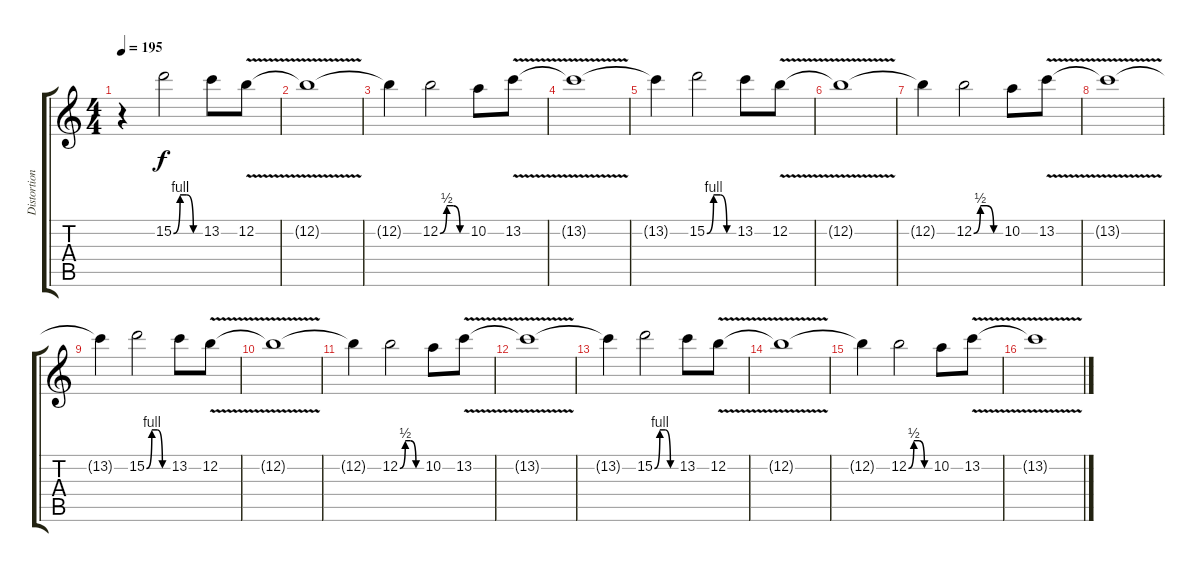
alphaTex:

\track ("Distortion guitar V" "Distortion") {instrument distortionguitar}
\staff {score tabs}
\tuning (E4 B3 G3 D3 A2 E2) {hide}
\ts (4 4)
\tempo 195
\clef g2
\ks c
r.4{dy f} 15.2{be (custom 0 0 15 4 30 4 45 0 60 0)}.2 13.2.8 12.2{v}.8 |
12.2{t}.1 |
12.2{t}.4 12.2{be (custom 0 0 15 2 30 2 45 0 60 0)}.2 10.2.8 13.2{v}.8 |
13.2{t}.1 |
13.2{t}.4 15.2{be (custom 0 0 15 4 30 4 45 0 60 0)}.2 13.2.8 12.2{v}.8 |
12.2{t}.1 |
12.2{t}.4 12.2{be (custom 0 0 15 2 30 2 45 0 60 0)}.2 10.2.8 13.2{v}.8 |
13.2{t}.1 |
13.2{t}.4 15.2{be (custom 0 0 15 4 30 4 45 0 60 0)}.2 13.2.8 12.2{v}.8 |
12.2{t}.1 |
12.2{t}.4 12.2{be (custom 0 0 15 2 30 2 45 0 60 0)}.2 10.2.8 13.2{v}.8 |
13.2{t}.1 |
13.2{t}.4 15.2{be (custom 0 0 15 4 30 4 45 0 60 0)}.2 13.2.8 12.2{v}.8 |
12.2{t}.1 |
12.2{t}.4 12.2{be (custom 0 0 15 2 30 2 45 0 60 0)}.2 10.2.8 13.2{v}.8 |
13.2{t}.1
